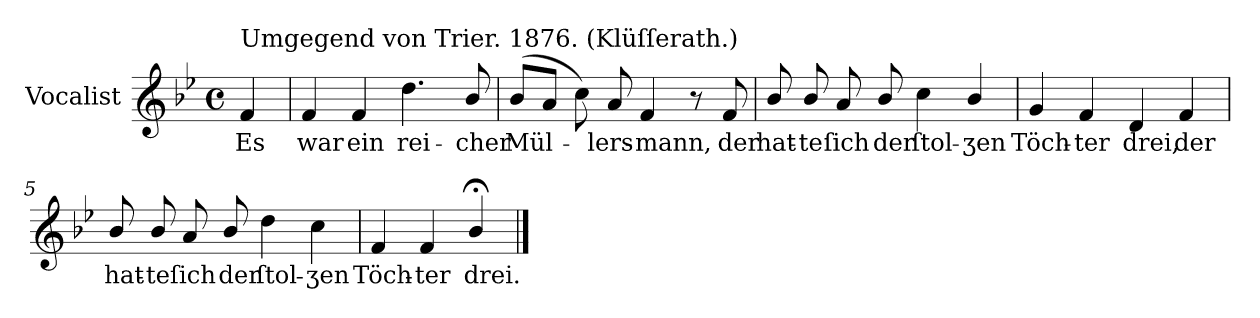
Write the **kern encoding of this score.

**kern	**text
*part1	*part1
*staff1	*staff1
*I"Vocalist	*
*k[b-e-]	*
*B-:	*
*M4/4	*
*met(c)	*
=	=
!LO:TX:a:t=Umgegend von Trier. 1876. (Klüſſerath.)	!
4f	Es
=1	=1
4f	war
4f	ein
4.dd	rei-
8b-/	-cher
=2	=2
(<8b-L	Mül-
8aJ	.
8cc)	.
8a	-lers-
4f	-mann,
8r	.
8f	der
=3	=3
8b-/	hat-
8b-/	-te
8a	ſich
8b-/	der
4cc	ſtol-
4b-/	-ʒen
=4	=4
4g	Töch-
4f	-ter
4d	drei,
4f	der
=5	=5
8b-/	hat-
8b-/	-te
8a	ſich
8b-/	der
4dd	ſtol-
4cc	-ʒen
=6	=6
4f	Töch-
4f	-ter
4b-;</	drei.
==	==
*-	*-
